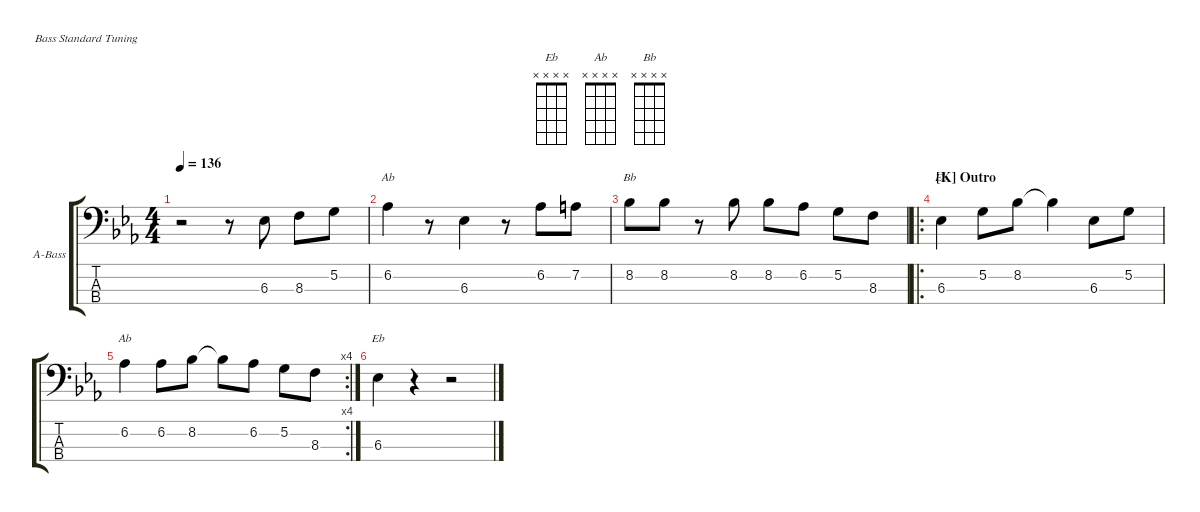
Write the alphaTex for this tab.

\defaultSystemsLayout 4
\hideDynamics
\bracketExtendMode groupsimilarinstruments
\firstSystemTrackNameOrientation horizontal
\otherSystemsTrackNameOrientation horizontal
\track ("Acoustic Bass" "A-Bass") {multiBarRest instrument acousticbass}
\staff {score tabs}
\tuning (G2 D2 A1 E1)
\chord ("Eb" x x x x)
\chord ("Ab" x x x x)
\chord ("Bb" x x x x)
\ts (4 4)
\tempo 136
\clef f4
\scale
0.234637
\ks eb
r.2{dy mf} r.8 6.3.8 8.3.8 5.2.8 |
\scale
0.270019 6.2.4{ch "Ab"} r.8 6.3.4 r.8 6.2.8 7.2.8 |
\scale
0.297952 8.2.8{ch "Bb"} 8.2.8 r.8 8.2.8 8.2.8 6.2.8 5.2.8 8.3.8 |
\ro
\section ("K" "Outro")
\scale
0.36715 6.3.4{ch "Eb"} 5.2.8 8.2.8 8.2{t}.4 6.3.8 5.2.8 |
\rc 4
\scale
0.376812 6.2.4{ch "Ab"} 6.2.8 8.2.8 8.2{t}.8 6.2.8 5.2.8 8.3.8 |
\scale
0.256039 6.3.4{ch "Eb"} r.4 r.2
